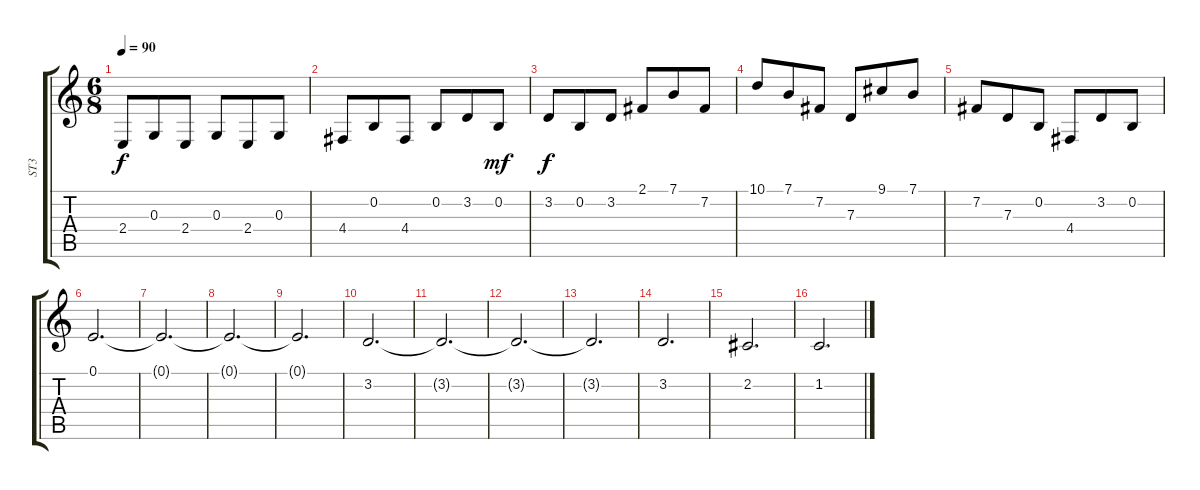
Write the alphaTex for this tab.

\track ("ST3" "ST3") {instrument stringensemble2}
\staff {score tabs}
\tuning (E4 B3 G3 D3 A2 E2) {hide}
\ts (6 8)
\tempo 90
\clef g2
\ks c
2.4.8{dy f} 0.3.8 2.4.8 0.3.8 2.4.8 0.3.8 |
4.4.8 0.2.8 4.4.8 0.2.8 3.2.8 0.2.8{dy mf} |
3.2.8{dy f} 0.2.8 3.2.8 2.1.8 7.1.8 7.2.8 |
10.1.8 7.1.8 7.2.8 7.3.8 9.1.8 7.1.8 |
7.2.8 7.3.8 0.2.8 4.4.8 3.2.8 0.2.8 |
0.1.2{d} |
0.1{t}.2{d} |
0.1{t}.2{d} |
0.1{t}.2{d} |
3.2.2{d} |
3.2{t}.2{d} |
3.2{t}.2{d} |
3.2{t}.2{d} |
3.2.2{d} |
2.2.2{d} |
1.2.2{d}
